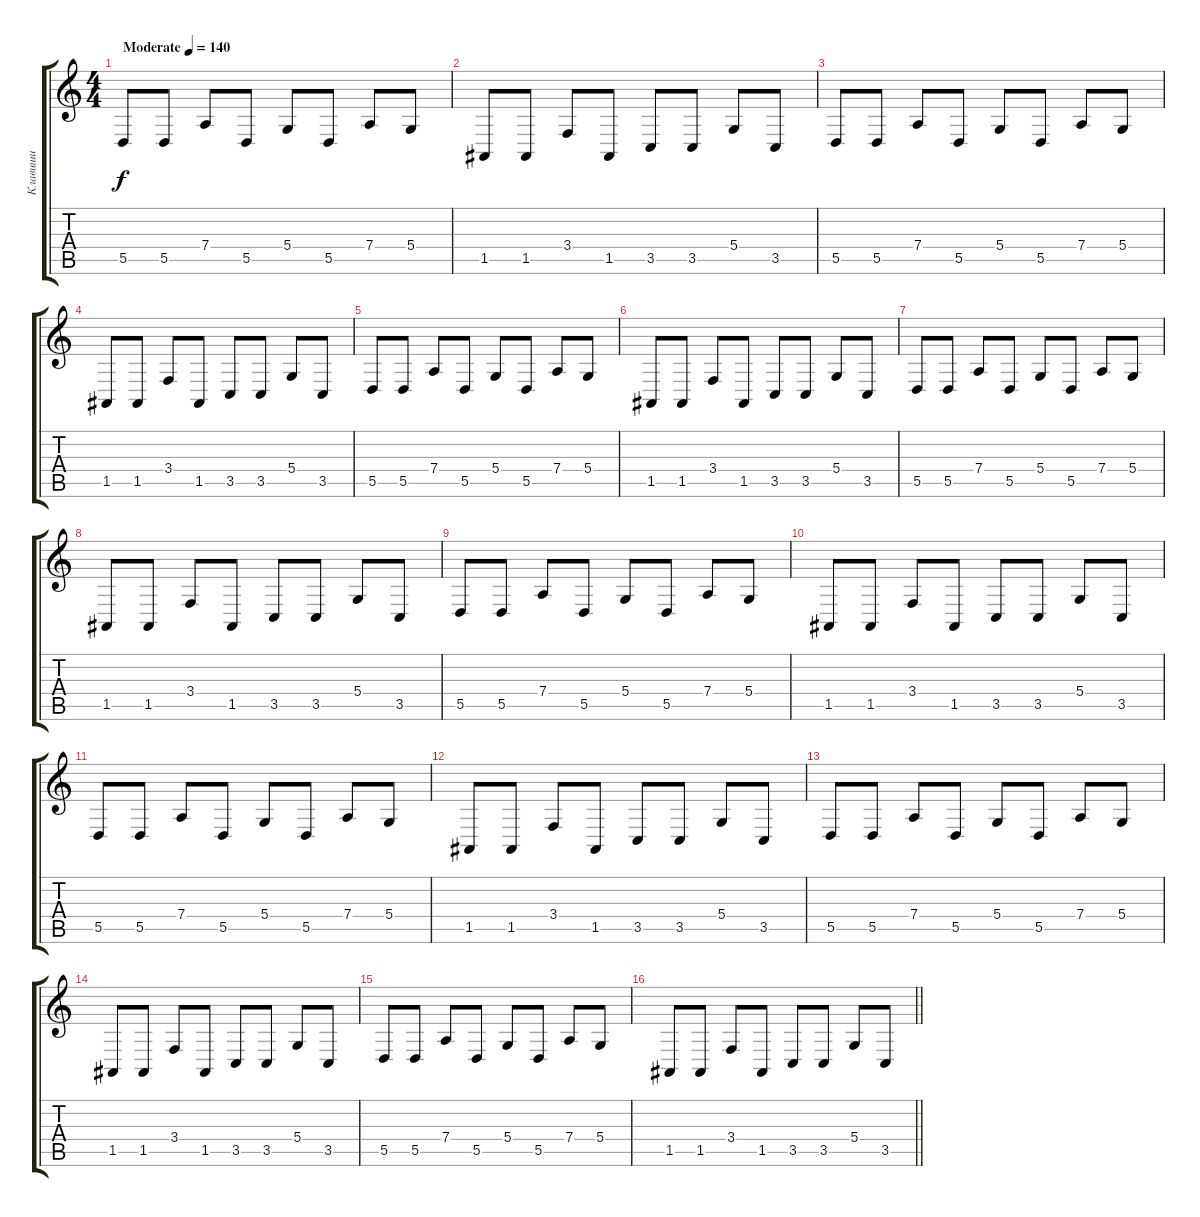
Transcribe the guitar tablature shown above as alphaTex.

\track ("Клавиши" "Клавиши") {instrument pad1newage}
\staff {score tabs}
\tuning (E4 B3 G3 D3 A2 E2) {hide}
\ts (4 4)
\tempo (140 "Moderate")
\clef g2
\ks c
5.5.8{dy f instrument pad1newage} 5.5.8 7.4.8 5.5.8 5.4.8 5.5.8 7.4.8 5.4.8 |
1.5.8 1.5.8 3.4.8 1.5.8 3.5.8 3.5.8 5.4.8 3.5.8 |
5.5.8 5.5.8 7.4.8 5.5.8 5.4.8 5.5.8 7.4.8 5.4.8 |
1.5.8 1.5.8 3.4.8 1.5.8 3.5.8 3.5.8 5.4.8 3.5.8 |
5.5.8 5.5.8 7.4.8 5.5.8 5.4.8 5.5.8 7.4.8 5.4.8 |
1.5.8 1.5.8 3.4.8 1.5.8 3.5.8 3.5.8 5.4.8 3.5.8 |
5.5.8 5.5.8 7.4.8 5.5.8 5.4.8 5.5.8 7.4.8 5.4.8 |
1.5.8 1.5.8 3.4.8 1.5.8 3.5.8 3.5.8 5.4.8 3.5.8 |
5.5.8 5.5.8 7.4.8 5.5.8 5.4.8 5.5.8 7.4.8 5.4.8 |
1.5.8 1.5.8 3.4.8 1.5.8 3.5.8 3.5.8 5.4.8 3.5.8 |
5.5.8 5.5.8 7.4.8 5.5.8 5.4.8 5.5.8 7.4.8 5.4.8 |
1.5.8 1.5.8 3.4.8 1.5.8 3.5.8 3.5.8 5.4.8 3.5.8 |
5.5.8 5.5.8 7.4.8 5.5.8 5.4.8 5.5.8 7.4.8 5.4.8 |
1.5.8 1.5.8 3.4.8 1.5.8 3.5.8 3.5.8 5.4.8 3.5.8 |
5.5.8 5.5.8 7.4.8 5.5.8 5.4.8 5.5.8 7.4.8 5.4.8 |
\barLineRight lightlight
1.5.8 1.5.8 3.4.8 1.5.8 3.5.8 3.5.8 5.4.8 3.5.8
